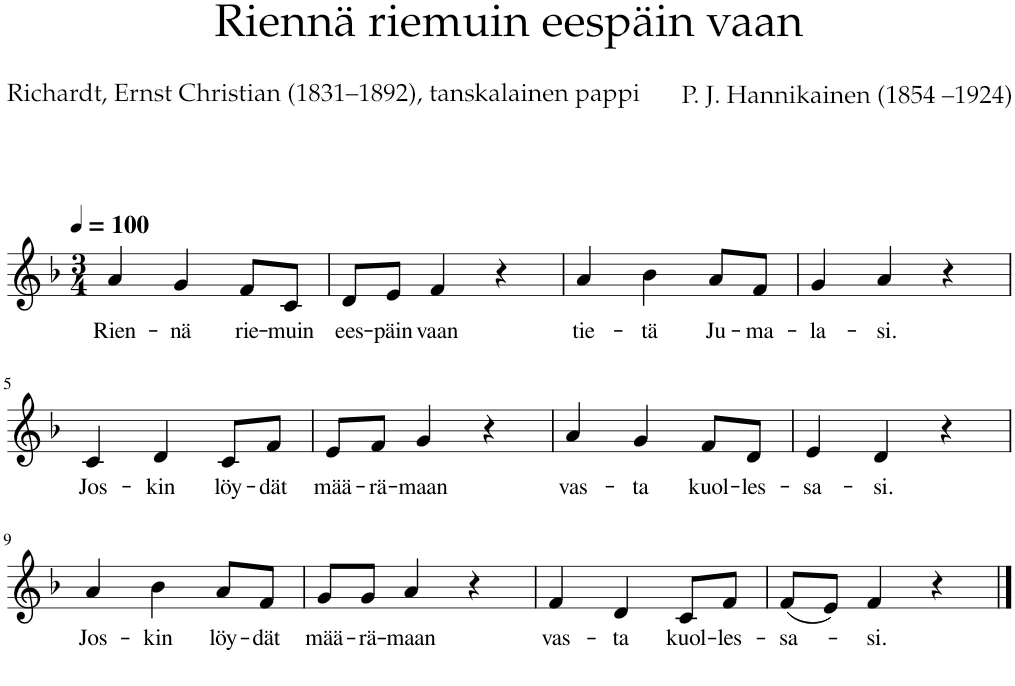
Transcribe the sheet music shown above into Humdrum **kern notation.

**kern	**text
*part1	*part1
*staff1	*staff1
*I"Staff	*
*clefG2	*
*k[b-]	*
*M3/4	*
*MM100	*
=1	=1
!	!LO:LY:b
4a/	Rien-
!	!LO:LY:b
4g/	-nä
!	!LO:LY:b
8f/L	rie-
!	!LO:LY:b
8c/J	-muin
=2	=2
!	!LO:LY:b
8d/L	ees-
!	!LO:LY:b
8e/J	-päin
!	!LO:LY:b
4f/	vaan
4r	.
=3	=3
!	!LO:LY:b
4a/	tie-
!	!LO:LY:b
4b-\	-tä
!	!LO:LY:b
8a/L	Ju-
!	!LO:LY:b
8f/J	-ma-
=4	=4
!	!LO:LY:b
4g/	-la-
!	!LO:LY:b
4a/	-si.
4r	.
!!LO:LB:g=z
=5	=5
!	!LO:LY:b
4c/	Jos-
!	!LO:LY:b
4d/	-kin
!	!LO:LY:b
8c/L	löy-
!	!LO:LY:b
8f/J	-dät
=6	=6
!	!LO:LY:b
8e/L	mää-
!	!LO:LY:b
8f/J	-rä-
!	!LO:LY:b
4g/	-maan
4r	.
=7	=7
!	!LO:LY:b
4a/	vas-
!	!LO:LY:b
4g/	-ta
!	!LO:LY:b
8f/L	kuol-
!	!LO:LY:b
8d/J	-les-
=8	=8
!	!LO:LY:b
4e/	-sa-
!	!LO:LY:b
4d/	-si.
4r	.
!!LO:LB:g=z
=9	=9
!	!LO:LY:b
4a/	Jos-
!	!LO:LY:b
4b-\	-kin
!	!LO:LY:b
8a/L	löy-
!	!LO:LY:b
8f/J	-dät
=10	=10
!	!LO:LY:b
8g/L	mää-
!	!LO:LY:b
8g/J	-rä-
!	!LO:LY:b
4a/	-maan
4r	.
=11	=11
!	!LO:LY:b
4f/	vas-
!	!LO:LY:b
4d/	-ta
!	!LO:LY:b
8c/L	kuol-
!	!LO:LY:b
8f/J	-les-
=12	=12
!	!LO:LY:b
(8f/L	-sa-
8e/J)	.
!	!LO:LY:b
4f/	-si.
4r	.
==	==
*-	*-
